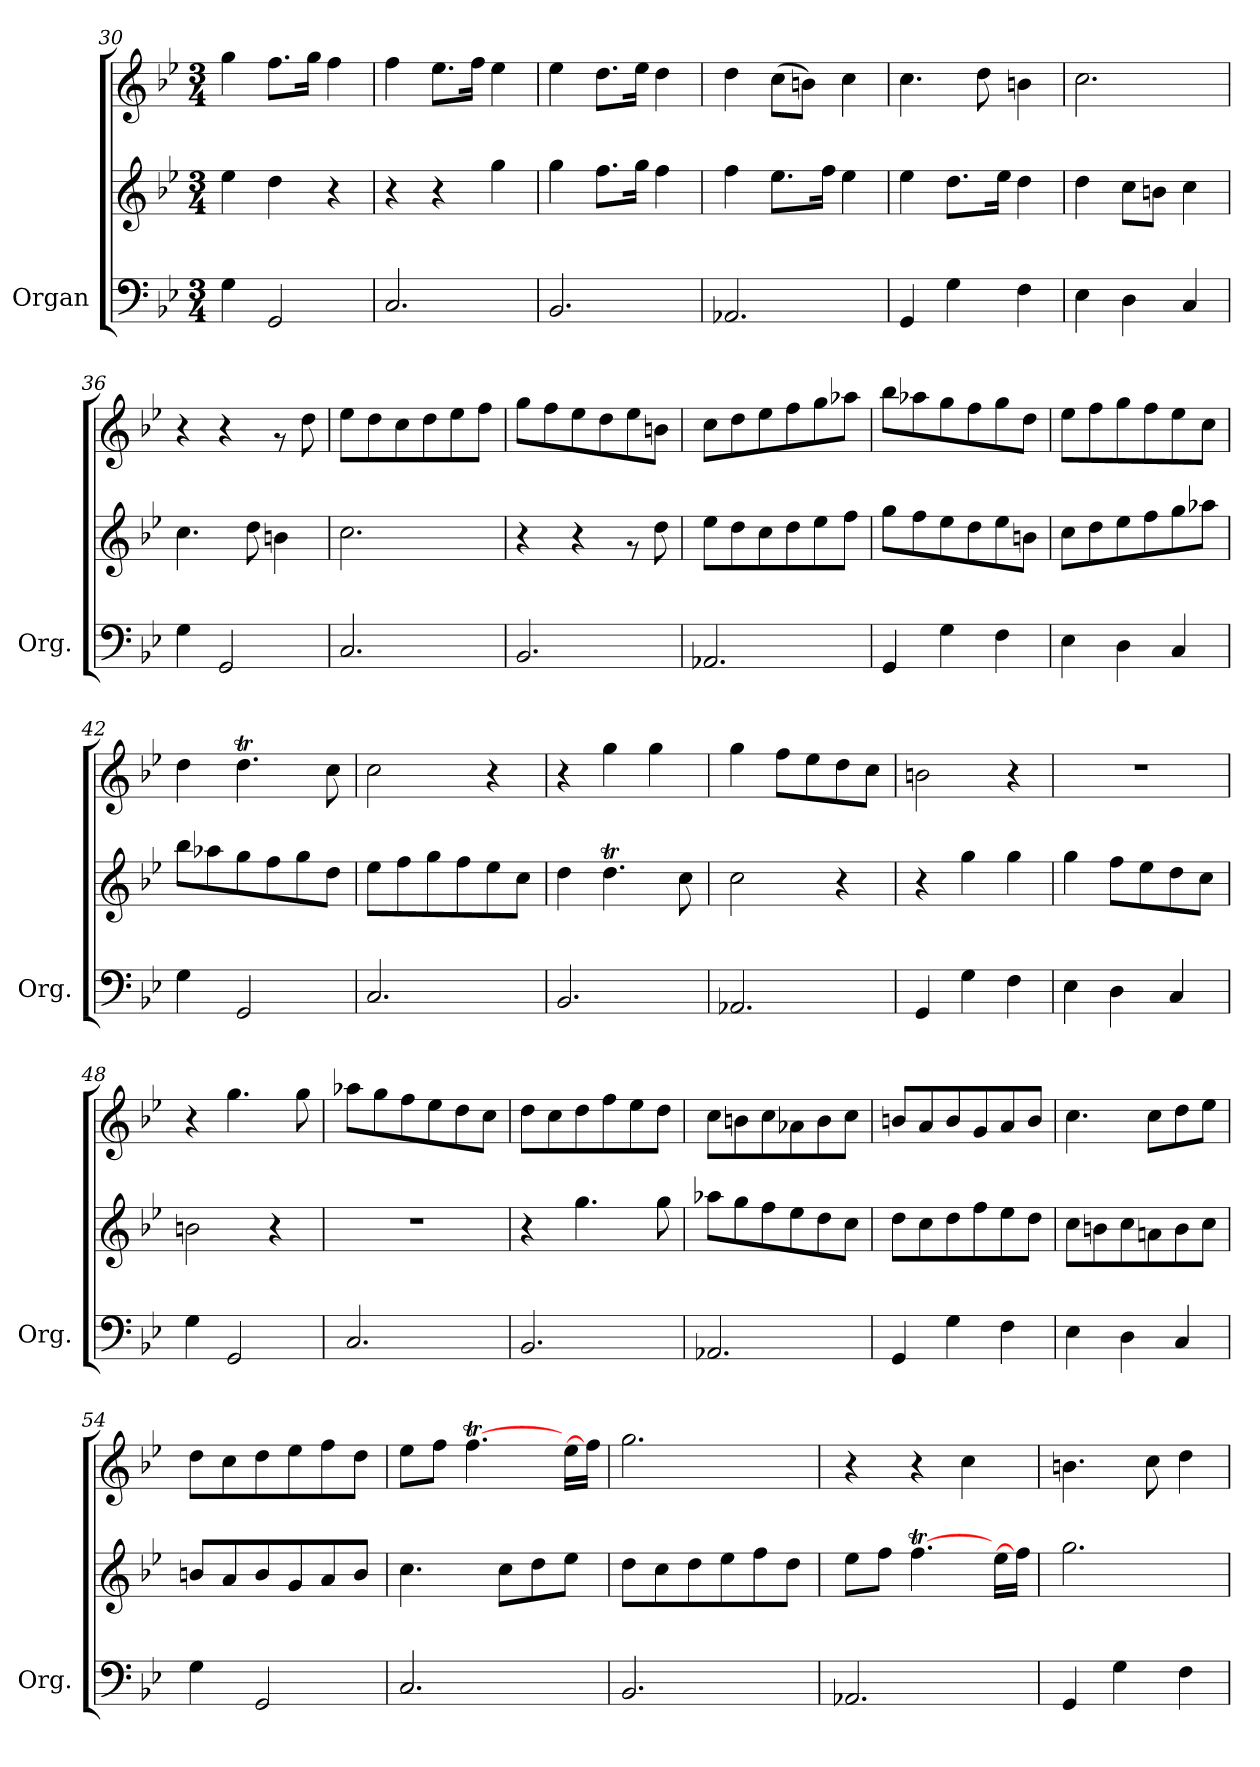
**kern	**kern	**kern
*part1	*part1	*part1
*staff3	*staff2	*staff1
*I"Organ	*	*
*I'Org.	*	*
*clefF4	*clefG2	*clefG2
*k[b-e-]	*k[b-e-]	*k[b-e-]
*M3/4	*M3/4	*M3/4
=30	=30	=30
4G\	4ee-\	4gg\
2GG/	4dd\	8.ff\L
.	.	16gg\Jk
.	4r	4ff\
=31	=31	=31
2.C/	4r	4ff\
.	4r	8.ee-\L
.	.	16ff\Jk
.	4gg\	4ee-\
=32	=32	=32
2.BB-/	4gg\	4ee-\
.	8.ff\L	8.dd\L
.	16gg\Jk	16ee-\Jk
.	4ff\	4dd\
=33	=33	=33
2.AA-X/	4ff\	4dd\
.	8.ee-\L	(8cc\L
.	.	8bn\J)
.	16ff\Jk	.
.	4ee-\	4cc\
=34	=34	=34
4GG/	4ee-\	4.cc\
4G\	8.dd\L	.
.	.	8dd\
.	16ee-\Jk	.
4F\	4dd\	4bn\
=35	=35	=35
4E-\	4dd\	2.cc\
4D\	8cc\L	.
.	8bn\J	.
4C/	4cc\	.
=36	=36	=36
4G\	4.cc\	4r
2GG/	.	4r
.	8dd\	.
.	4bn\	8rg
.	.	8dd\
!!LO:LB:g=z
=37	=37	=37
2.C/	2.cc\	8ee-\L
.	.	8dd\
.	.	8cc\
.	.	8dd\
.	.	8ee-\
.	.	8ff\J
=38	=38	=38
2.BB-/	4r	8gg\L
.	.	8ff\
.	4r	8ee-\
.	.	8dd\
.	8rg	8ee-\
.	8dd\	8bn\J
=39	=39	=39
2.AA-X/	8ee-\L	8cc\L
.	8dd\	8dd\
.	8cc\	8ee-\
.	8dd\	8ff\
.	8ee-\	8gg\
.	8ff\J	8aa-X\J
=40	=40	=40
4GG/	8gg\L	8bb-\L
.	8ff\	8aa-X\
4G\	8ee-\	8gg\
.	8dd\	8ff\
4F\	8ee-\	8gg\
.	8bn\J	8dd\J
=41	=41	=41
4E-\	8cc\L	8ee-\L
.	8dd\	8ff\
4D\	8ee-\	8gg\
.	8ff\	8ff\
4C/	8gg\	8ee-\
.	8aa-X\J	8cc\J
=42	=42	=42
4G\	8bb-\L	4dd\
.	8aa-X\	.
2GG/	8gg\	4.ddt\
.	8ff\	.
.	8gg\	.
.	8dd\J	8cc\
=43	=43	=43
2.C/	8ee-\L	2cc\
.	8ff\	.
.	8gg\	.
.	8ff\	.
.	8ee-\	4r
.	8cc\J	.
=44	=44	=44
2.BB-/	4dd\	4r
.	4.ddt\	4gg\
.	.	4gg\
.	8cc\	.
=45	=45	=45
2.AA-X/	2cc\	4gg\
.	.	8ff\L
.	.	8ee-\
.	4r	8dd\
.	.	8cc\J
!!LO:PB:g=z
=46	=46	=46
4GG/	4r	2bn\
4G\	4gg\	.
4F\	4gg\	4r
=47	=47	=47
4E-\	4gg\	2.r
4D\	8ff\L	.
.	8ee-\	.
4C/	8dd\	.
.	8cc\J	.
=48	=48	=48
4G\	2bn\	4r
2GG/	.	4.gg\
.	4r	.
.	.	8gg\
=49	=49	=49
2.C/	2.r	8aa-X\L
.	.	8gg\
.	.	8ff\
.	.	8ee-\
.	.	8dd\
.	.	8cc\J
=50	=50	=50
2.BB-/	4r	8dd\L
.	.	8cc\
.	4.gg\	8dd\
.	.	8ff\
.	.	8ee-\
.	8gg\	8dd\J
=51	=51	=51
2.AA-X/	8aa-X\L	8cc\L
.	8gg\	8bn\
.	8ff\	8cc\
.	8ee-\	8a-X\
.	8dd\	8b\
.	8cc\J	8cc\J
=52	=52	=52
4GG/	8dd\L	8bn/L
.	8cc\	8a/
4G\	8dd\	8b/
.	8ff\	8g/
4F\	8ee-\	8a/
.	8dd\J	8b/J
=53	=53	=53
4E-\	8cc\L	4.cc\
.	8bn\	.
4D\	8cc\	.
.	8an\	8cc\L
4C/	8b\	8dd\
.	8cc\J	8ee-\J
=54	=54	=54
4G\	8bn/L	8dd\L
.	8a/	8cc\
2GG/	8b/	8dd\
.	8g/	8ee-\
.	8a/	8ff\
.	8b/J	8dd\J
!!LO:LB:g=z
=55	=55	=55
2.C/	4.cc\	8ee-\L
.	.	8ff\J
.	.	[4.ffT\
.	8cc\L	.
.	8dd\	.
.	8ee-\J	16ee-\LL
.	.	16ff\JJ]
=56	=56	=56
2.BB-/	8dd\L	2.gg\
.	8cc\	.
.	8dd\	.
.	8ee-\	.
.	8ff\	.
.	8dd\J	.
=57	=57	=57
2.AA-X/	8ee-\L	4r
.	8ff\J	.
.	[4.ffT\	4r
.	.	4cc\
.	16ee-\LL	.
.	16ff\JJ]	.
=58	=58	=58
4GG/	2.gg\	4.bn\
4G\	.	.
.	.	8cc\
4F\	.	4dd\
=	=	=
*-	*-	*-
